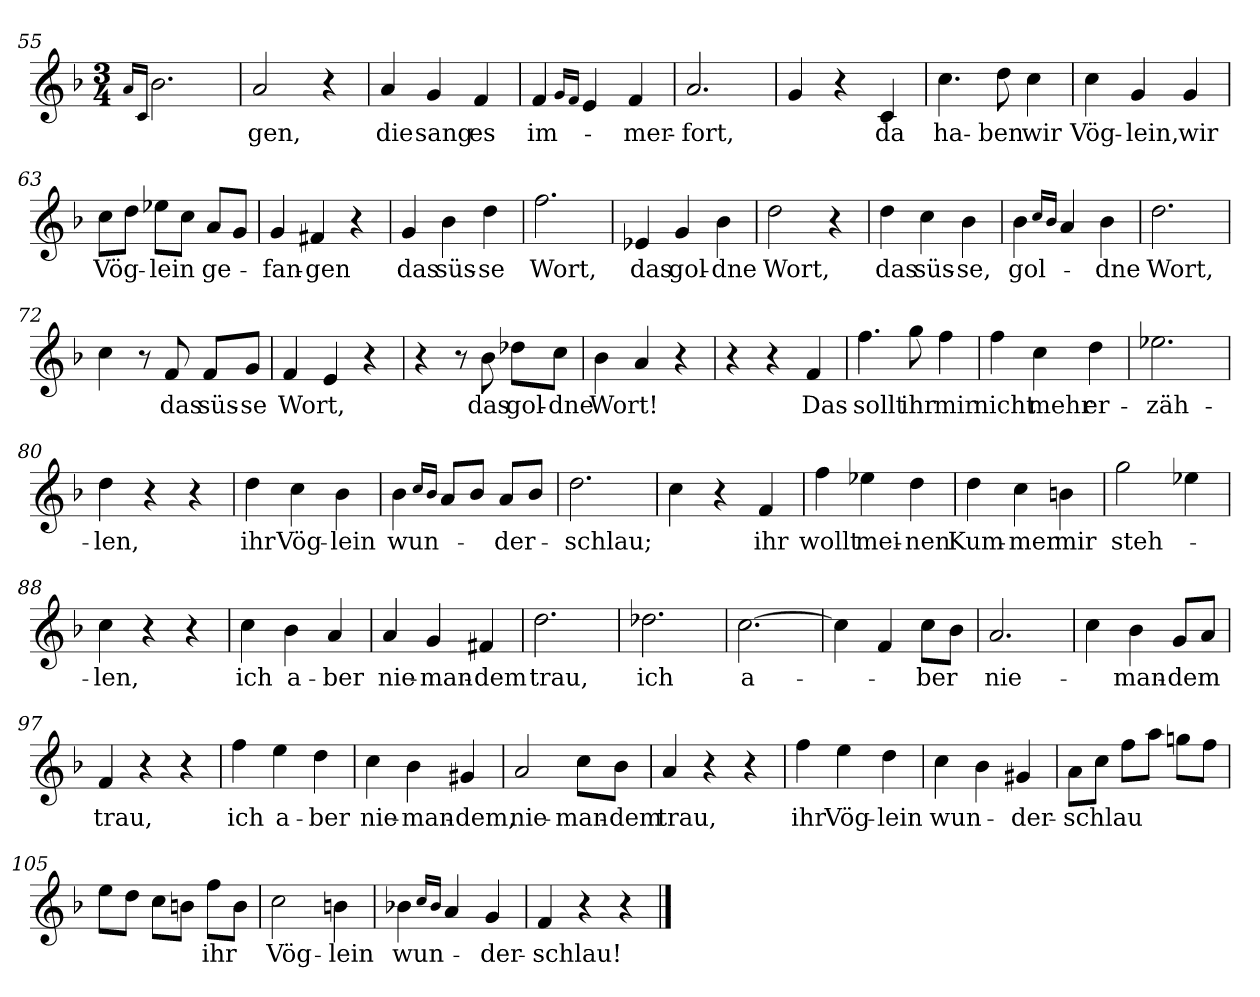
**kern	**text
*part1	*part1
*staff1	*staff1
*clefG2	*
*k[b-]	*
*M3/4	*
=55	=55
16qa/LL	.
16qc/JJ	.
2.b-\	.
=56	=56
!	!LO:LY:b
2a/	-gen,
4r	.
=57	=57
!	!LO:LY:b
4a/	die
!	!LO:LY:b
4g/	sang
!	!LO:LY:b
4f/	es
=58	=58
!	!LO:LY:b
4f/	im-
16qg/LL	.
16qf/JJ	.
4e/	.
!	!LO:LY:b
4f/	-mer-
=59	=59
!	!LO:LY:b
2.a/	-fort,
=60	=60
4g/	.
4r	.
!	!LO:LY:b
4c/	da
=61	=61
!	!LO:LY:b
4.cc\	ha-
!	!LO:LY:b
8dd\	-ben
!	!LO:LY:b
4cc\	wir
=62	=62
!	!LO:LY:b
4cc\	Vög-
!	!LO:LY:b
4g/	-lein,
!	!LO:LY:b
4g/	wir
=63	=63
!	!LO:LY:b
8cc\L	Vög-
8dd\J	.
!	!LO:LY:b
8ee-X\L	-lein
8cc\J	.
!	!LO:LY:b
8a/L	ge-
8g/J	.
!!LO:LB:g=z
=64	=64
!	!LO:LY:b
4g/	-fan-
!	!LO:LY:b
4f#X/	-gen
4r	.
=65	=65
!	!LO:LY:b
4g/	das
!	!LO:LY:b
4b-\	süs-
!	!LO:LY:b
4dd\	-se
=66	=66
!	!LO:LY:b
2.ff\	Wort,
=67	=67
!	!LO:LY:b
4e-X/	das
!	!LO:LY:b
4g/	gol-
!	!LO:LY:b
4b-\	-dne
=68	=68
!	!LO:LY:b
2dd\	Wort,
4r	.
=69	=69
!	!LO:LY:b
4dd\	das
!	!LO:LY:b
4cc\	süs-
!	!LO:LY:b
4b-\	-se,
=70	=70
!	!LO:LY:b
4b-\	gol-
16qcc/LL	.
16qb-/JJ	.
4a/	.
!	!LO:LY:b
4b-\	-dne
=71	=71
!	!LO:LY:b
2.dd\	Wort,
=72	=72
4cc\	.
8r	.
!	!LO:LY:b
8f/	das
!	!LO:LY:b
8f/L	süs-
!	!LO:LY:b
8g/J	-se
=73	=73
!	!LO:LY:b
4f/	Wort,
4e/	.
4r	.
!!LO:LB:g=z
=74	=74
4r	.
8r	.
!	!LO:LY:b
8b-\	das
!	!LO:LY:b
8dd-X\L	gol-
!	!LO:LY:b
8cc\J	-dne
=75	=75
!	!LO:LY:b
4b-\	Wort!
4a/	.
4r	.
=76	=76
4r	.
4r	.
!	!LO:LY:b
4f/	Das
=77	=77
!	!LO:LY:b
4.ff\	sollt
!	!LO:LY:b
8gg\	ihr
!	!LO:LY:b
4ff\	mir
=78	=78
!	!LO:LY:b
4ff\	nicht
!	!LO:LY:b
4cc\	mehr
!	!LO:LY:b
4dd\	er-
=79	=79
!	!LO:LY:b
2.ee-X\	-zäh-
=80	=80
!	!LO:LY:b
4dd\	-len,
4r	.
4r	.
=81	=81
!	!LO:LY:b
4dd\	ihr
!	!LO:LY:b
4cc\	Vög-
!	!LO:LY:b
4b-\	-lein
=82	=82
!	!LO:LY:b
4b-\	wun-
16qcc/LL	.
16qb-/JJ	.
8a/L	.
8b-/J	.
!	!LO:LY:b
8a/L	-der-
8b-/J	.
=83	=83
!	!LO:LY:b
2.dd\	-schlau;
!!LO:LB:g=z
=84	=84
4cc\	.
4r	.
!	!LO:LY:b
4f/	ihr
=85	=85
!	!LO:LY:b
4ff\	wollt
!	!LO:LY:b
4ee-X\	mei-
!	!LO:LY:b
4dd\	-nen
=86	=86
!	!LO:LY:b
4dd\	Kum-
!	!LO:LY:b
4cc\	-mer
!	!LO:LY:b
4bn\	mir
=87	=87
!	!LO:LY:b
2gg\	steh-
4ee-X\	.
=88	=88
!	!LO:LY:b
4cc\	-len,
4r	.
4r	.
=89	=89
!	!LO:LY:b
4cc\	ich
!	!LO:LY:b
4b-\	a-
!	!LO:LY:b
4a/	-ber
=90	=90
!	!LO:LY:b
4a/	nie-
!	!LO:LY:b
4g/	-man-
!	!LO:LY:b
4f#X/	-dem
=91	=91
!	!LO:LY:b
2.dd\	trau,
=92	=92
!	!LO:LY:b
2.dd-X\	ich
=93	=93
!	!LO:LY:b
[2.cc\	a-
=94	=94
4cc\]	.
4f/	.
!	!LO:LY:b
8cc\L	-ber
8b-\J	.
=95	=95
!	!LO:LY:b
2.a/	nie-
!!LO:LB:g=z
=96	=96
4cc\	.
!	!LO:LY:b
4b-\	man-
!	!LO:LY:b
8g/L	-dem
8a/J	.
=97	=97
!	!LO:LY:b
4f/	trau,
4r	.
4r	.
=98	=98
!	!LO:LY:b
4ff\	ich
!	!LO:LY:b
4ee\	a-
!	!LO:LY:b
4dd\	-ber
=99	=99
!	!LO:LY:b
4cc\	nie-
!	!LO:LY:b
4b-\	-man-
!	!LO:LY:b
4g#X/	-dem,
=100	=100
!	!LO:LY:b
2a/	nie-
!	!LO:LY:b
8cc\L	-man-
!	!LO:LY:b
8b-\J	-dem
=101	=101
!	!LO:LY:b
4a/	trau,
4r	.
4r	.
=102	=102
!	!LO:LY:b
4ff\	ihr
!	!LO:LY:b
4ee\	Vög-
!	!LO:LY:b
4dd\	-lein
=103	=103
!	!LO:LY:b
4cc\	wun-
4b-\	.
!	!LO:LY:b
4g#X/	-der-
=104	=104
!	!LO:LY:b
8a\L	schlau
8cc\J	.
8ff\L	.
8aa\J	.
8ggn\L	.
8ff\J	.
!!LO:PB:g=z
=105	=105
8ee\L	.
8dd\J	.
8cc\L	.
8bn\J	.
!	!LO:LY:b
8ff\L	ihr
8b\J	.
=106	=106
!	!LO:LY:b
2cc\	Vög-
!	!LO:LY:b
4bn\	-lein
=107	=107
!	!LO:LY:b
4b-X\	wun-
16qcc/LL	.
16qb-/JJ	.
4a/	.
!	!LO:LY:b
4g/	-der-
=108	=108
!	!LO:LY:b
4f/	-schlau!
4r	.
4r	.
==	==
*-	*-
